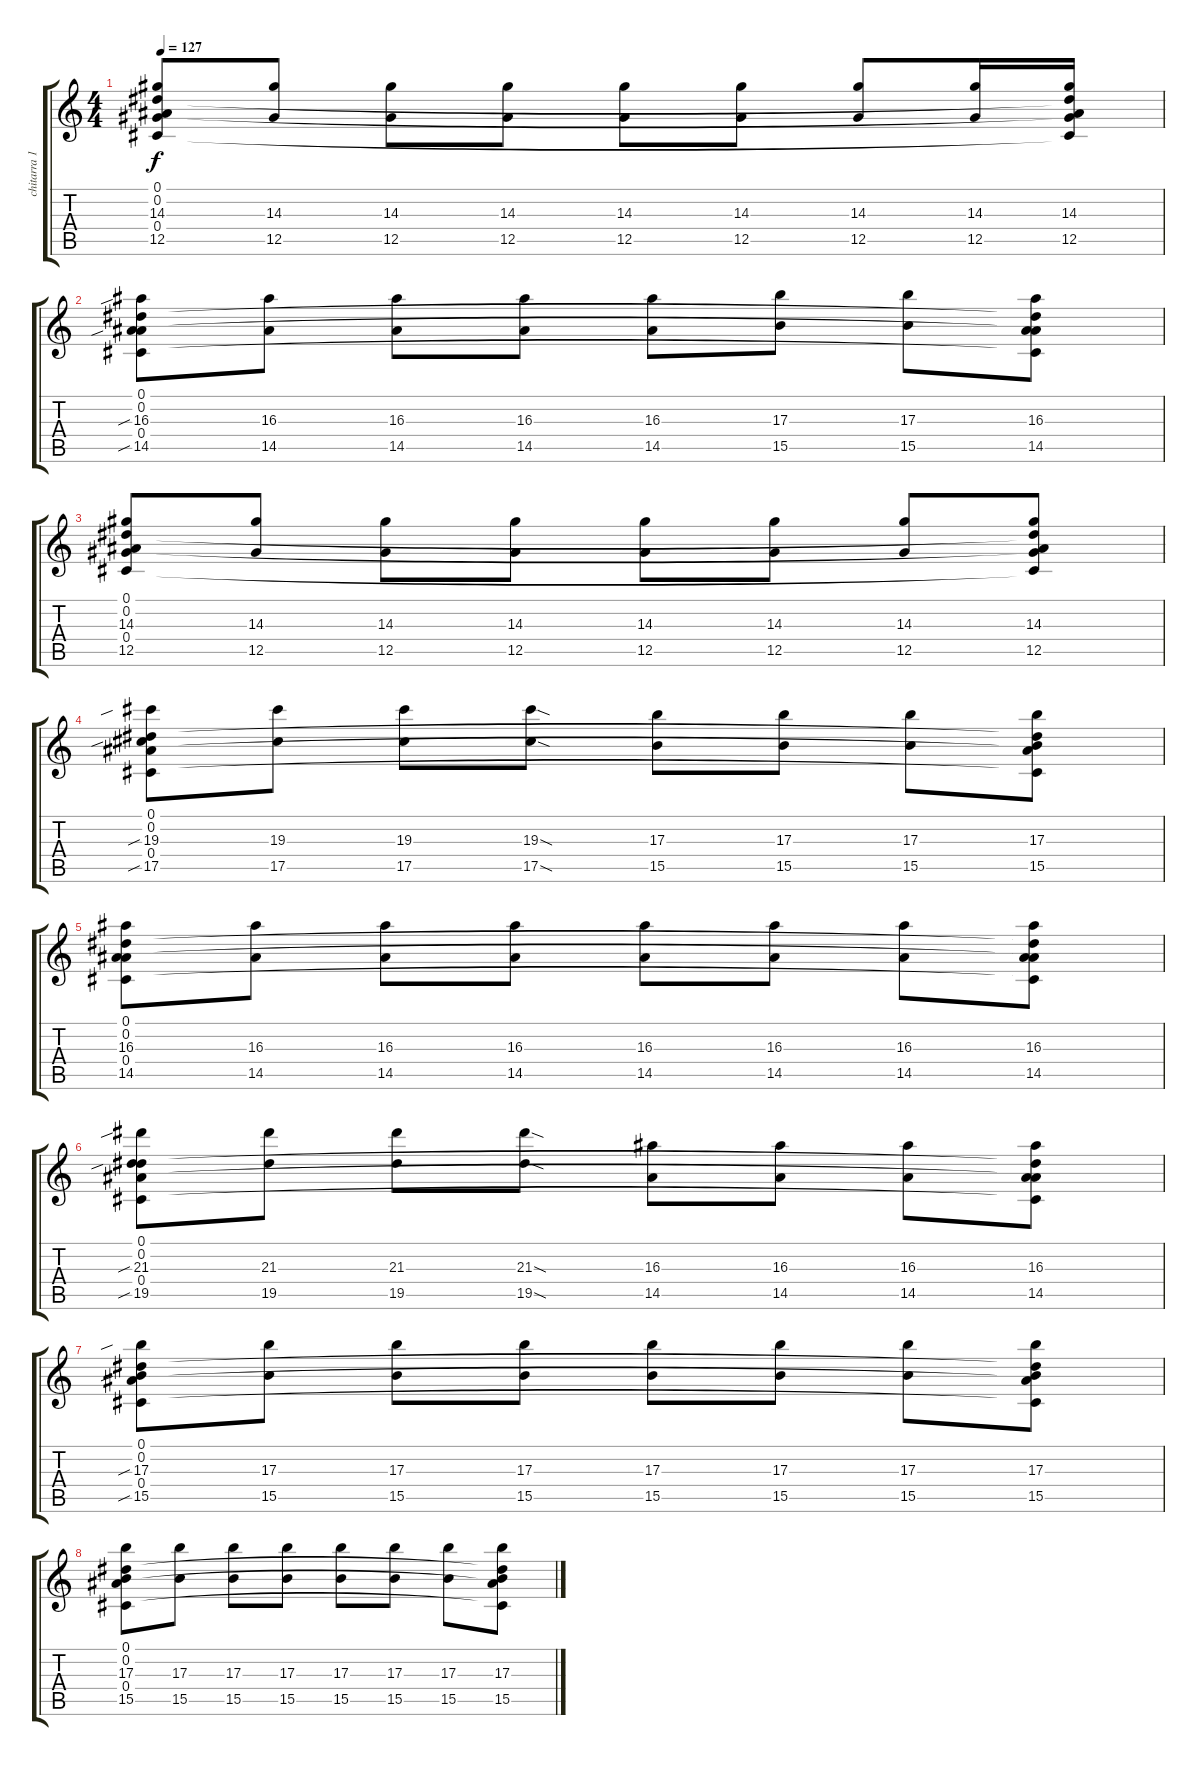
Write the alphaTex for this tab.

\track ("chitarra 1" "chitarra 1") {instrument electricguitarmuted}
\staff {score tabs}
\tuning (Eb4 Bb3 Gb3 Db3 Ab2 Eb2) {hide}
\ts (4 4)
\tempo 127
\clef g2
\ks c
(0.1 0.2 14.3 0.4 12.5).8{dy f volume 11 instrument distortionguitar} (14.3 12.5).8 (14.3 12.5).8 (14.3 12.5).8 (14.3 12.5).8 (14.3 12.5).8 (14.3 12.5).8 (14.3 12.5).16 (0.1{t} 0.2{t} 14.3 0.4{t} 12.5).16 |
(0.1 0.2 16.3{sib} 0.4 14.5{sib}).8 (16.3 14.5).8 (16.3 14.5).8 (16.3 14.5).8 (16.3 14.5).8 (17.3 15.5).8 (17.3 15.5).8 (0.1{t} 0.2{t} 16.3 0.4{t} 14.5).8 |
(0.1 0.2 14.3 0.4 12.5).8 (14.3 12.5).8 (14.3 12.5).8 (14.3 12.5).8 (14.3 12.5).8 (14.3 12.5).8 (14.3 12.5).8 (0.1{t} 0.2{t} 14.3 0.4{t} 12.5).8 |
(0.1 0.2 19.3{sib} 0.4 17.5{sib}).8 (19.3 17.5).8 (19.3 17.5).8 (19.3{sod} 17.5{sod}).8 (17.3 15.5).8 (17.3 15.5).8 (17.3 15.5).8 (0.1{t} 0.2{t} 17.3 0.4{t} 15.5).8 |
(0.1 0.2 16.3 0.4 14.5).8 (16.3 14.5).8 (16.3 14.5).8 (16.3 14.5).8 (16.3 14.5).8 (16.3 14.5).8 (16.3 14.5).8 (0.1{t} 0.2{t} 16.3 0.4{t} 14.5).8 |
(0.1 0.2 21.3{sib} 0.4 19.5{sib}).8 (21.3 19.5).8 (21.3 19.5).8 (21.3{sod} 19.5{sod}).8 (16.3 14.5).8 (16.3 14.5).8 (16.3 14.5).8 (0.1{t} 0.2{t} 16.3 0.4{t} 14.5).8 |
(0.1 0.2 17.3{sib} 0.4 15.5{sib}).8 (17.3 15.5).8 (17.3 15.5).8 (17.3 15.5).8 (17.3 15.5).8 (17.3 15.5).8 (17.3 15.5).8 (0.1{t} 0.2{t} 17.3 0.4{t} 15.5).8 |
(0.1 0.2 17.3 0.4 15.5).8 (17.3 15.5).8 (17.3 15.5).8 (17.3 15.5).8 (17.3 15.5).8 (17.3 15.5).8 (17.3 15.5).8 (0.1{t} 0.2{t} 17.3 0.4{t} 15.5).8
